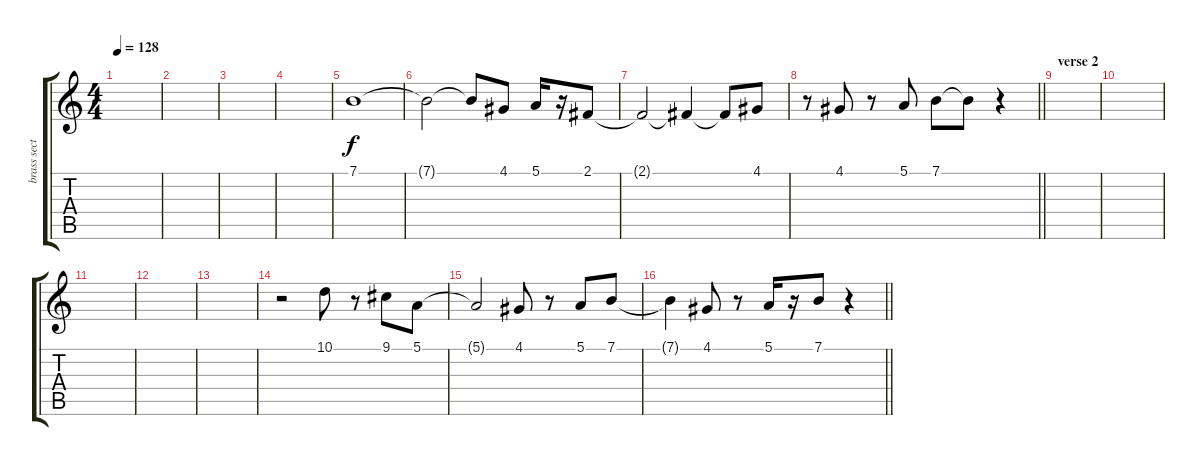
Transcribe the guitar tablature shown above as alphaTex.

\track ("brass section" "brass sect") {instrument brasssection}
\staff {score tabs}
\tuning (E4 B3 G3 D3 A2 E2) {hide}
\ts (4 4)
\tempo 128
\clef g2
\ks c
|
|
|
|
7.1.1 |
7.1{t}.2 7.1{t}.8 4.1.8 5.1.16 r.16 2.1.8 |
2.1{t}.2 2.1{t}.4 2.1{t}.8 4.1.8 |
\barLineRight lightlight
r.8 4.1.8 r.8 5.1.8 7.1.8 7.1{t}.8 r.4 |
\section ("" "verse 2")
|
|
|
|
|
r.2 10.1.8 r.8 9.1.8 5.1.8 |
5.1{t}.2 4.1.8 r.8 5.1.8 7.1.8 |
\barLineRight lightlight
7.1{t}.4 4.1.8 r.8 5.1.16 r.16 7.1.8 r.4
